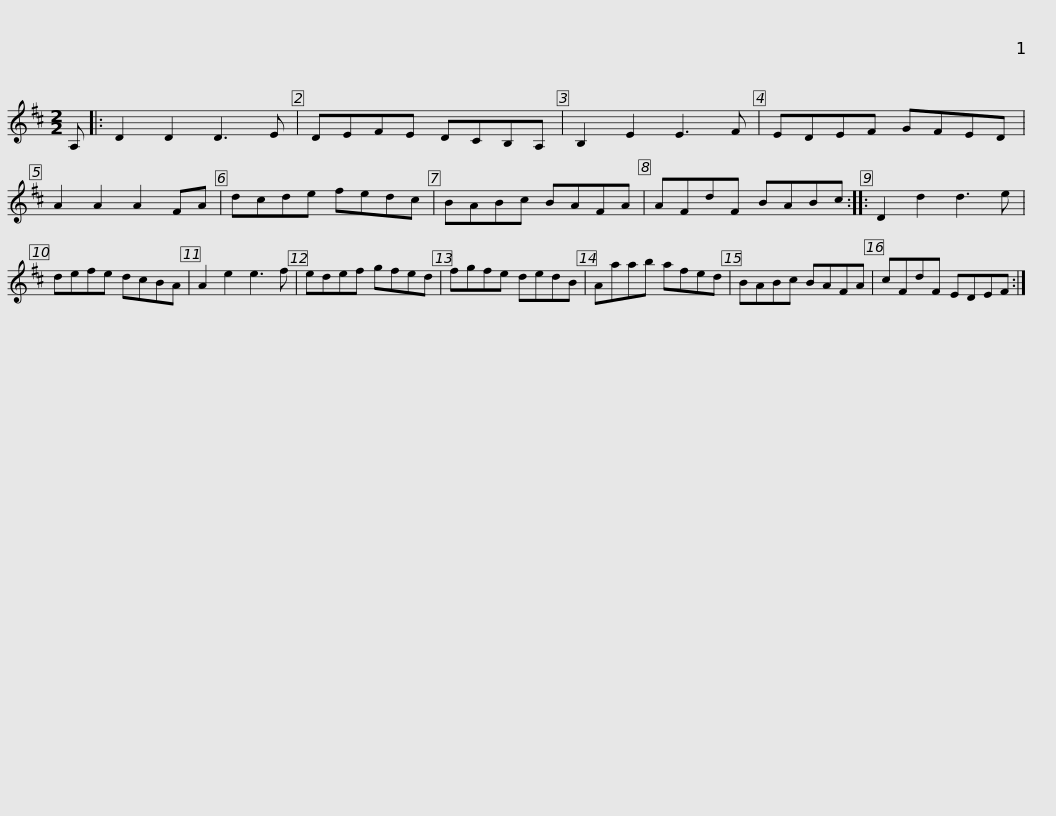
X:1
L:1/8
M:2/2
I:linebreak $
K:D
V:1 treble
V:1
 A, |: D2 D2 D3 E | DEFE DCB,A, | B,2 E2 E3 F | EDEF GFED | %5
 A2 A2 A2 FA | dcde fedc |$ BABc BAFA | AFdF BABc :: D2 d2 d3 e | %10
 defe dcBA | A2 e2 e3 f | edef gfed |$ fgfe dedB | Aaab afed | %15
 BABc BAFA | cFdF EDEF :| %17
